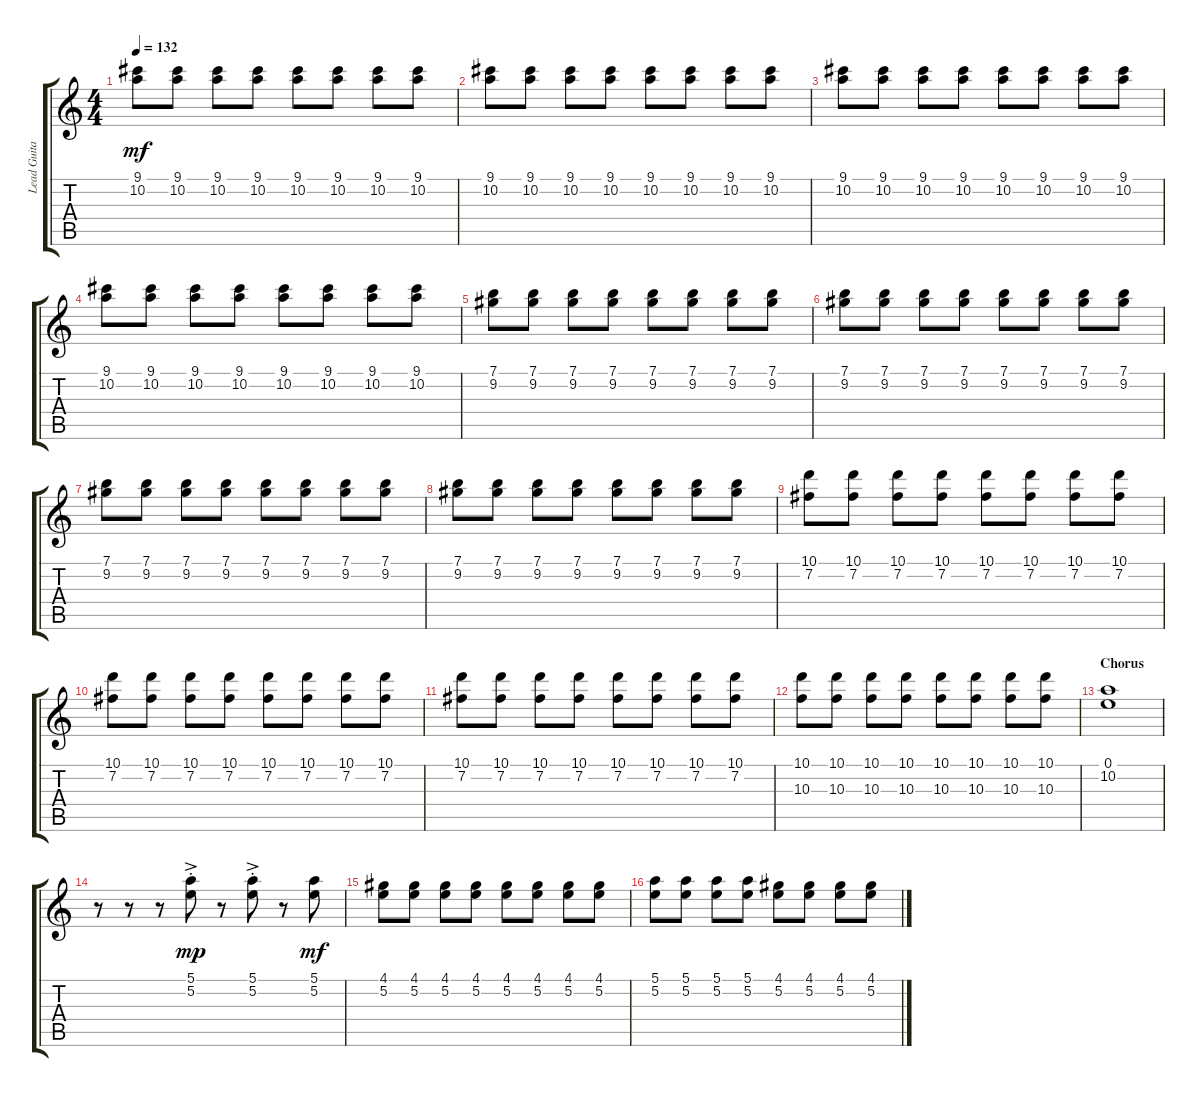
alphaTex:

\track ("Lead Guitar" "Lead Guita") {instrument acousticguitarsteel}
\staff {score tabs}
\tuning (E4 B3 G3 D3 A2 E2) {hide}
\ts (4 4)
\tempo 132
\clef g2
\ks c
(9.1 10.2).8{dy mf} (9.1 10.2).8 (9.1 10.2).8 (9.1 10.2).8 (9.1 10.2).8 (9.1 10.2).8 (9.1 10.2).8 (9.1 10.2).8 |
(9.1 10.2).8 (9.1 10.2).8 (9.1 10.2).8 (9.1 10.2).8 (9.1 10.2).8 (9.1 10.2).8 (9.1 10.2).8 (9.1 10.2).8 |
(9.1 10.2).8 (9.1 10.2).8 (9.1 10.2).8 (9.1 10.2).8 (9.1 10.2).8 (9.1 10.2).8 (9.1 10.2).8 (9.1 10.2).8 |
(9.1 10.2).8 (9.1 10.2).8 (9.1 10.2).8 (9.1 10.2).8 (9.1 10.2).8 (9.1 10.2).8 (9.1 10.2).8 (9.1 10.2).8 |
(7.1 9.2).8 (7.1 9.2).8 (7.1 9.2).8 (7.1 9.2).8 (7.1 9.2).8 (7.1 9.2).8 (7.1 9.2).8 (7.1 9.2).8 |
(7.1 9.2).8 (7.1 9.2).8 (7.1 9.2).8 (7.1 9.2).8 (7.1 9.2).8 (7.1 9.2).8 (7.1 9.2).8 (7.1 9.2).8 |
(7.1 9.2).8 (7.1 9.2).8 (7.1 9.2).8 (7.1 9.2).8 (7.1 9.2).8 (7.1 9.2).8 (7.1 9.2).8 (7.1 9.2).8 |
(7.1 9.2).8 (7.1 9.2).8 (7.1 9.2).8 (7.1 9.2).8 (7.1 9.2).8 (7.1 9.2).8 (7.1 9.2).8 (7.1 9.2).8 |
(10.1 7.2).8 (10.1 7.2).8 (10.1 7.2).8 (10.1 7.2).8 (10.1 7.2).8 (10.1 7.2).8 (10.1 7.2).8 (10.1 7.2).8 |
(10.1 7.2).8 (10.1 7.2).8 (10.1 7.2).8 (10.1 7.2).8 (10.1 7.2).8 (10.1 7.2).8 (10.1 7.2).8 (10.1 7.2).8 |
(10.1 7.2).8 (10.1 7.2).8 (10.1 7.2).8 (10.1 7.2).8 (10.1 7.2).8 (10.1 7.2).8 (10.1 7.2).8 (10.1 7.2).8 |
(10.1 10.3).8 (10.1 10.3).8 (10.1 10.3).8 (10.1 10.3).8 (10.1 10.3).8 (10.1 10.3).8 (10.1 10.3).8 (10.1 10.3).8 |
\section ("" "Chorus")
(0.1 10.2).1 |
r.8 r.8 r.8 (5.1{ac st} 5.2{ac st}).8{dy mp} r.8 (5.1{ac st} 5.2{ac st}).8 r.8 (5.1 5.2).8{dy mf} |
(4.1 5.2).8 (4.1 5.2).8 (4.1 5.2).8 (4.1 5.2).8 (4.1 5.2).8 (4.1 5.2).8 (4.1 5.2).8 (4.1 5.2).8 |
(5.1 5.2).8 (5.1 5.2).8 (5.1 5.2).8 (5.1 5.2).8 (4.1 5.2).8 (4.1 5.2).8 (4.1 5.2).8 (4.1 5.2).8
